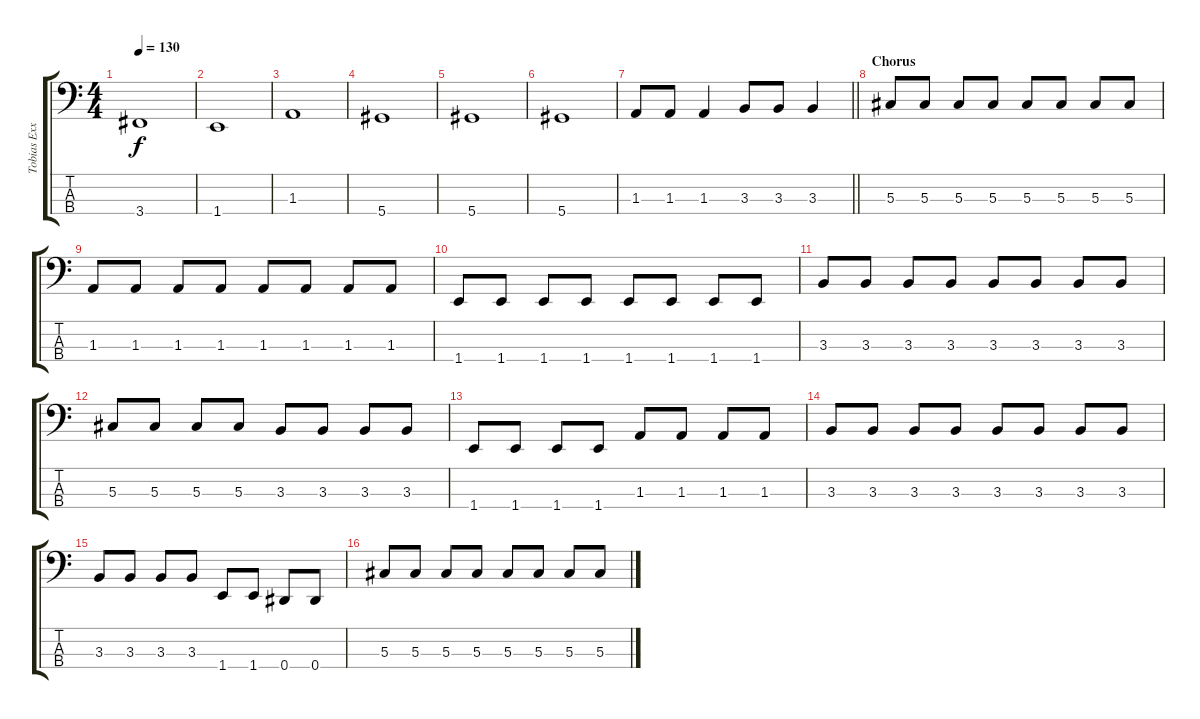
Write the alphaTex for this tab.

\track ("Tobias Exxel" "Tobias Exx") {instrument electricbassfinger}
\staff {score tabs}
\tuning (Gb2 Db2 Ab1 Eb1) {hide}
\ts (4 4)
\tempo 130
\clef f4
\ks c
3.4.1{dy f} |
1.4.1 |
1.3.1 |
5.4.1 |
5.4.1 |
5.4.1 |
\barLineRight lightlight
1.3.8 1.3.8 1.3.4 3.3.8 3.3.8 3.3.4 |
\section ("" "Chorus")
5.3.8 5.3.8 5.3.8 5.3.8 5.3.8 5.3.8 5.3.8 5.3.8 |
1.3.8 1.3.8 1.3.8 1.3.8 1.3.8 1.3.8 1.3.8 1.3.8 |
1.4.8 1.4.8 1.4.8 1.4.8 1.4.8 1.4.8 1.4.8 1.4.8 |
3.3.8 3.3.8 3.3.8 3.3.8 3.3.8 3.3.8 3.3.8 3.3.8 |
5.3.8 5.3.8 5.3.8 5.3.8 3.3.8 3.3.8 3.3.8 3.3.8 |
1.4.8 1.4.8 1.4.8 1.4.8 1.3.8 1.3.8 1.3.8 1.3.8 |
3.3.8 3.3.8 3.3.8 3.3.8 3.3.8 3.3.8 3.3.8 3.3.8 |
3.3.8 3.3.8 3.3.8 3.3.8 1.4.8 1.4.8 0.4.8 0.4.8 |
5.3.8 5.3.8 5.3.8 5.3.8 5.3.8 5.3.8 5.3.8 5.3.8
